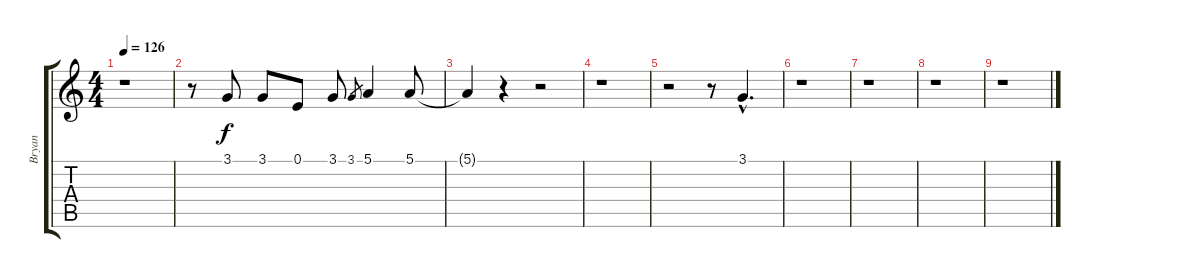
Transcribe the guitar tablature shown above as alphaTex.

\track ("Bryan" "Bryan") {instrument cello}
\staff {score tabs}
\tuning (E4 B3 G3 D3 A2 E2) {hide}
\ts (4 4)
\tempo 126
\clef g2
\ks c
r.1{dy f} |
r.8 3.1.8 3.1.8 0.1.8 3.1.8 3.1.8{gr} 5.1.4 5.1.8 |
5.1{t}.4 r.4 r.2 |
r.1 |
r.2 r.8 3.1{hac}.4{d} |
r.1 |
r.1 |
r.1 |
r.1
